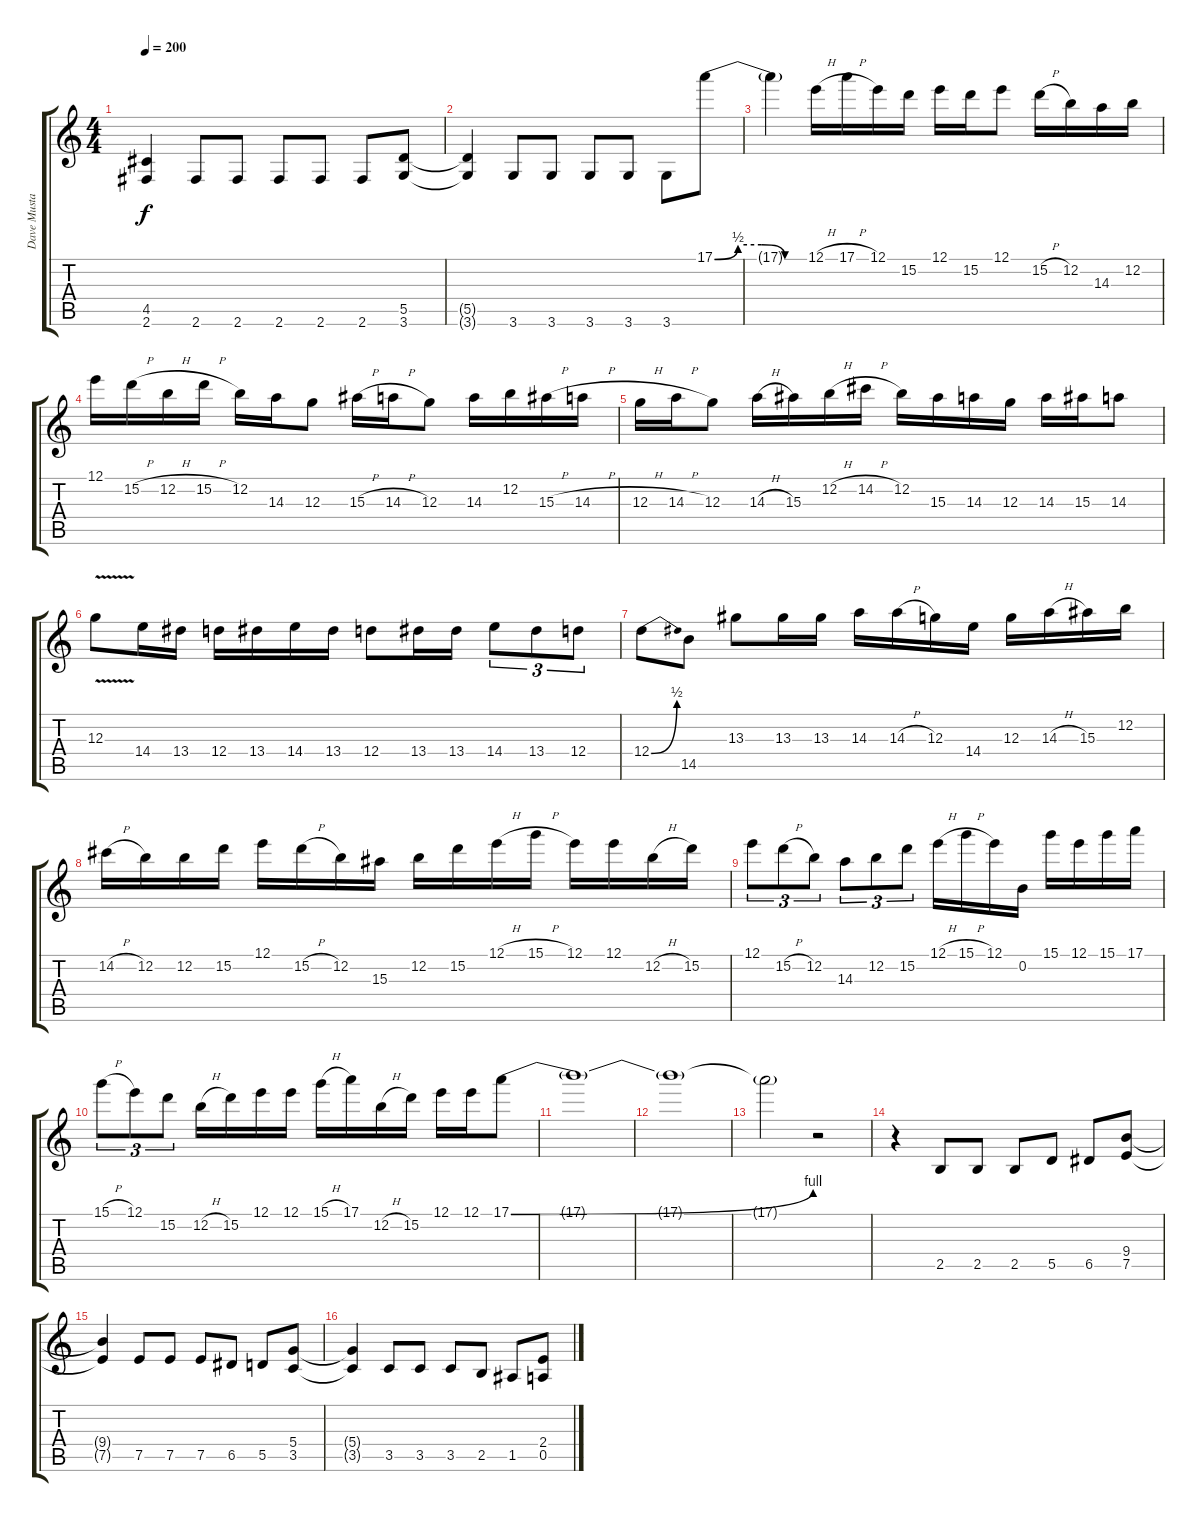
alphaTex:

\track ("Dave Mustaine" "Dave Musta") {instrument distortionguitar}
\staff {score tabs}
\tuning (E4 B3 G3 D3 A2 E2) {hide}
\ts (4 4)
\tempo 200
\clef g2
\ks c
(4.5{t} 2.6{t}).4{dy f} 2.6.8 2.6.8 2.6.8 2.6.8 2.6.8 (5.5 3.6).8 |
(5.5{t} 3.6{t}).4 3.6.8 3.6.8 3.6.8 3.6.8 3.6.8 17.1{be (custom 0 0 15 2 30 2 45 0 60 0)}.8 |
17.1{t}.4 12.1{h}.16 17.1{h}.16 12.1.16 15.2.16 12.1.16 15.2.16 12.1.8 15.2{h}.16 12.2.16 14.3.16 12.2.16 |
12.1.16 15.2{h}.16 12.2{h}.16 15.2{h}.16 12.2.16 14.3.16 12.3.8 15.3{h}.16 14.3{h}.16 12.3.8 14.3.16 12.2.16 15.3{h}.16 14.3{h}.16 |
12.3{h}.16 14.3{h}.16 12.3.8 14.3{h}.16 15.3.16 12.2{h}.16 14.2{h}.16 12.2.16 15.3.16 14.3.16 12.3.16 14.3.16 15.3.16 14.3.8 |
12.3{v}.8 14.4.16 13.4.16 12.4.16 13.4.16 14.4.16 13.4.16 12.4.8 13.4.16 13.4.16 14.4.8{tu (3 2)} 13.4.8{tu (3 2)} 12.4.8{tu (3 2)} |
12.4{be (bend 0 0 60 2)}.8 14.5.8 13.3.8 13.3.16 13.3.16 14.3.16 14.3{h}.16 12.3.16 14.4.16 12.3.16 14.3{h}.16 15.3.16 12.2.16 |
14.2{h}.16 12.2.16 12.2.16 15.2.16 12.1.16 15.2{h}.16 12.2.16 15.3.16 12.2.16 15.2.16 12.1{h}.16 15.1{h}.16 12.1.16 12.1.16 12.2{h}.16 15.2.16 |
12.1.8{tu (3 2)} 15.2{h}.8{tu (3 2)} 12.2.8{tu (3 2)} 14.3.8{tu (3 2)} 12.2.8{tu (3 2)} 15.2.8{tu (3 2)} 12.1{h}.16 15.1{h}.16 12.1.16 0.2.16 15.1.16 12.1.16 15.1.16 17.1.16 |
15.1{h}.8{tu (3 2)} 12.1.8{tu (3 2)} 15.2.8{tu (3 2)} 12.2{h}.16 15.2.16 12.1.16 12.1.16 15.1{h}.16 17.1.16 12.2{h}.16 15.2.16 12.1.16 12.1.16 17.1{be (bend 0 0 60 4)}.8 |
17.1{t}.1 |
17.1{t}.1 |
17.1{t}.2 r.2 |
r.4 2.5.8 2.5.8 2.5.8 5.5.8 6.5.8 (9.4 7.5).8 |
(9.4{t} 7.5{t}).4 7.5.8 7.5.8 7.5.8 6.5.8 5.5.8 (5.4 3.5).8 |
(5.4{t} 3.5{t}).4 3.5.8 3.5.8 3.5.8 2.5.8 1.5.8 (2.4 0.5).8
